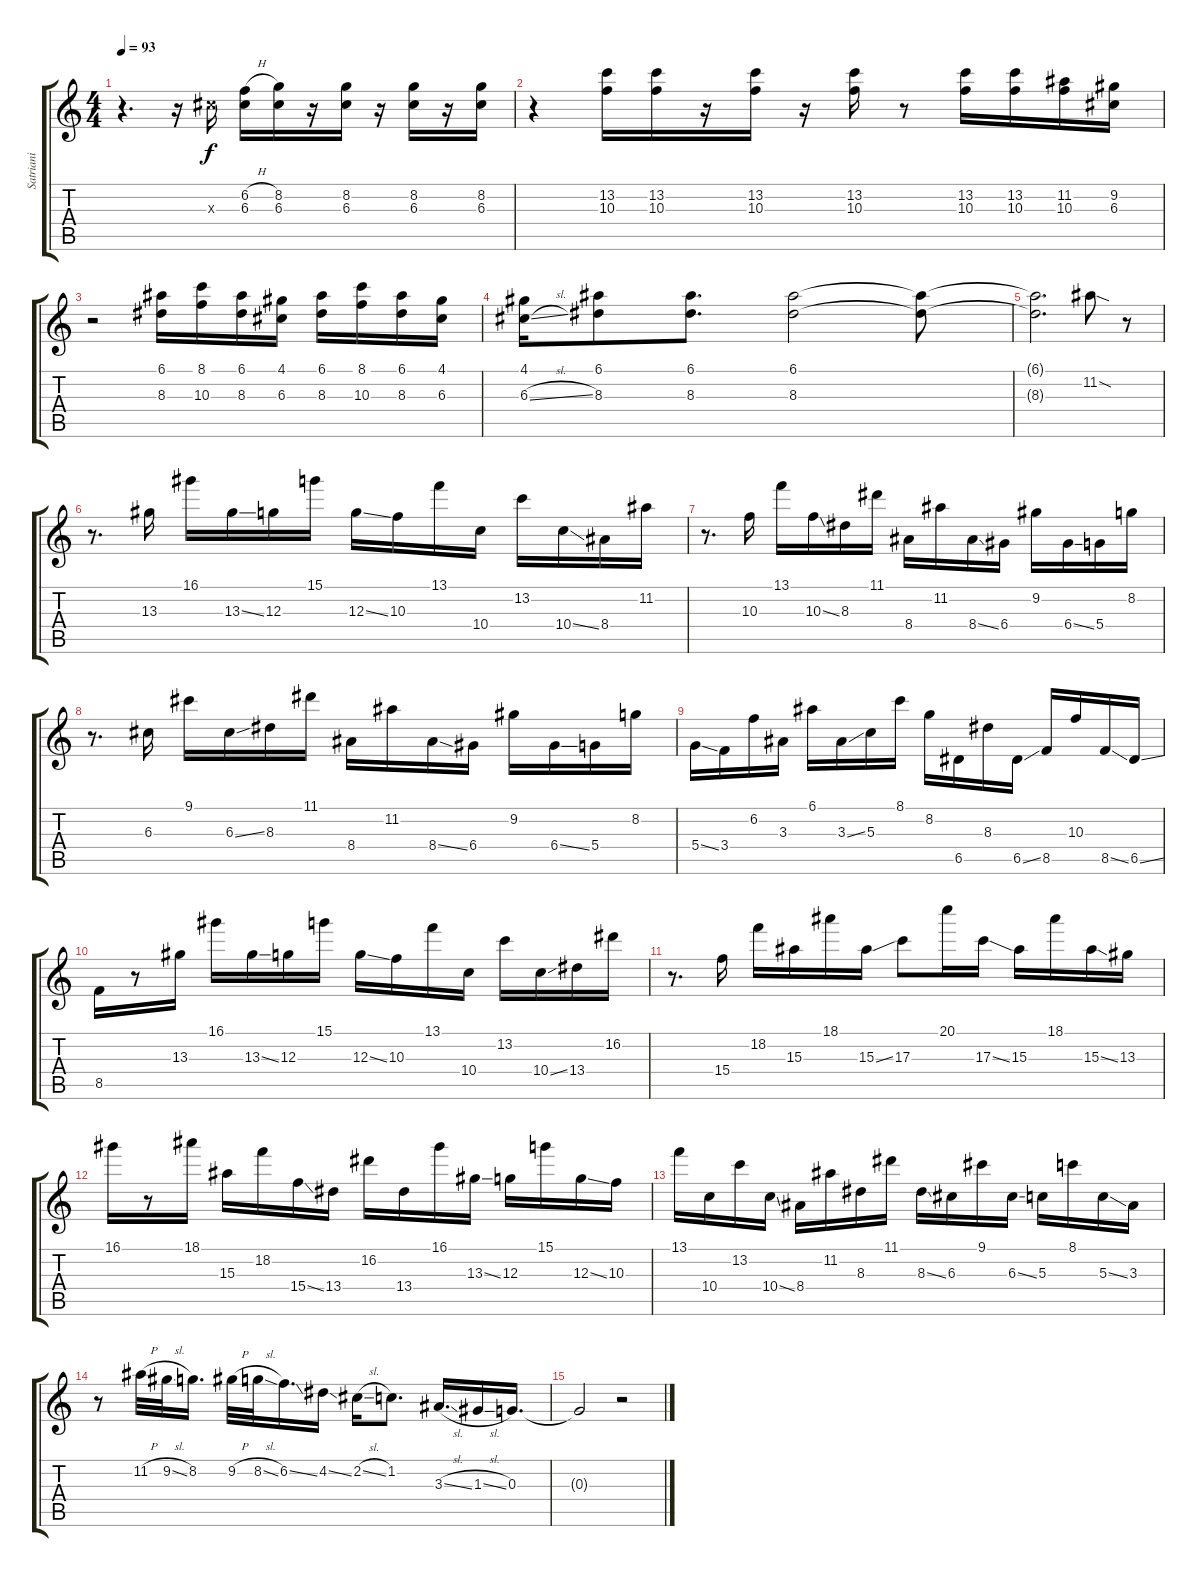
\track ("Satriani" "Satriani") {instrument distortionguitar}
\staff {score tabs}
\tuning (E4 B3 G3 D3 A2 E2) {hide}
\ts (4 4)
\tempo 93
\clef g2
\ks c
r.4{d dy f} r.16 6.3{x}.16 (6.2{h} 6.3).16 (8.2 6.3).16 r.16 (8.2 6.3).16 r.16 (8.2 6.3).16 r.16 (8.2 6.3).16 |
r.4 (13.2 10.3).16 (13.2 10.3).16 r.16 (13.2 10.3).16 r.16 (13.2 10.3).16 r.8 (13.2 10.3).16 (13.2 10.3).16 (11.2 10.3).16 (9.2 6.3).16 |
r.2 (6.1 8.3).16 (8.1 10.3).16 (6.1 8.3).16 (4.1 6.3).16 (6.1 8.3).16 (8.1 10.3).16 (6.1 8.3).16 (4.1 6.3).16 |
(4.1 6.3{sl}).16 (6.1 8.3).8 (6.1 8.3).8{d} (6.1 8.3).2 (6.1{t} 8.3{t}).8 |
(6.1{t} 8.3{t}).2{d} 11.2{sod}.8 r.8 |
r.8{d} 13.3.16 16.1.16 13.3{ss}.16 12.3.16 15.1.16 12.3{ss}.16 10.3.16 13.1.16 10.4.16 13.2.16 10.4{ss}.16 8.4.16 11.2.16 |
r.8{d} 10.3.16 13.1.16 10.3{ss}.16 8.3.16 11.1.16 8.4.16 11.2.16 8.4{ss}.16 6.4.16 9.2.16 6.4{ss}.16 5.4.16 8.2.16 |
r.8{d} 6.3.16 9.1.16 6.3{ss}.16 8.3.16 11.1.16 8.4.16 11.2.16 8.4{ss}.16 6.4.16 9.2.16 6.4{ss}.16 5.4.16 8.2.16 |
5.4{ss}.16 3.4.16 6.2.16 3.3.16 6.1.16 3.3{ss}.16 5.3.16 8.1.16 8.2.16 6.5.16 8.3.16 6.5{ss}.16 8.5.16 10.3.16 8.5{ss}.16 6.5{ss}.16 |
8.5.16 r.8 13.3.16 16.1.16 13.3{ss}.16 12.3.16 15.1.16 12.3{ss}.16 10.3.16 13.1.16 10.4.16 13.2.16 10.4{ss}.16 13.4.16 16.2.16 |
r.8{d} 15.4.16 18.2.16 15.3.16 18.1.16 15.3{ss}.16 17.3.8 20.1.16 17.3{ss}.16 15.3.16 18.1.16 15.3{ss}.16 13.3.16 |
16.1.16 r.8 18.1.16 15.3.16 18.2.16 15.4{ss}.16 13.4.16 16.2.16 13.4.16 16.1.16 13.3{ss}.16 12.3.16 15.1.16 12.3{ss}.16 10.3.16 |
13.1.16 10.4.16 13.2.16 10.4{ss}.16 8.4.16 11.2.16 8.3.16 11.1.16 8.3{ss}.16 6.3.16 9.1.16 6.3{ss}.16 5.3.16 8.1.16 5.3{ss}.16 3.3.16 |
r.8 11.2{h}.32 9.2{sl}.32 8.2.16{d} 9.2{h}.32 8.2{sl}.32 6.2{ss}.16{d} 4.2{ss}.16 2.2{sl}.16 1.2.8{d} 3.3{sl}.16{d} 1.3{sl}.16 0.3.16{d} |
0.3{t}.2 r.2
